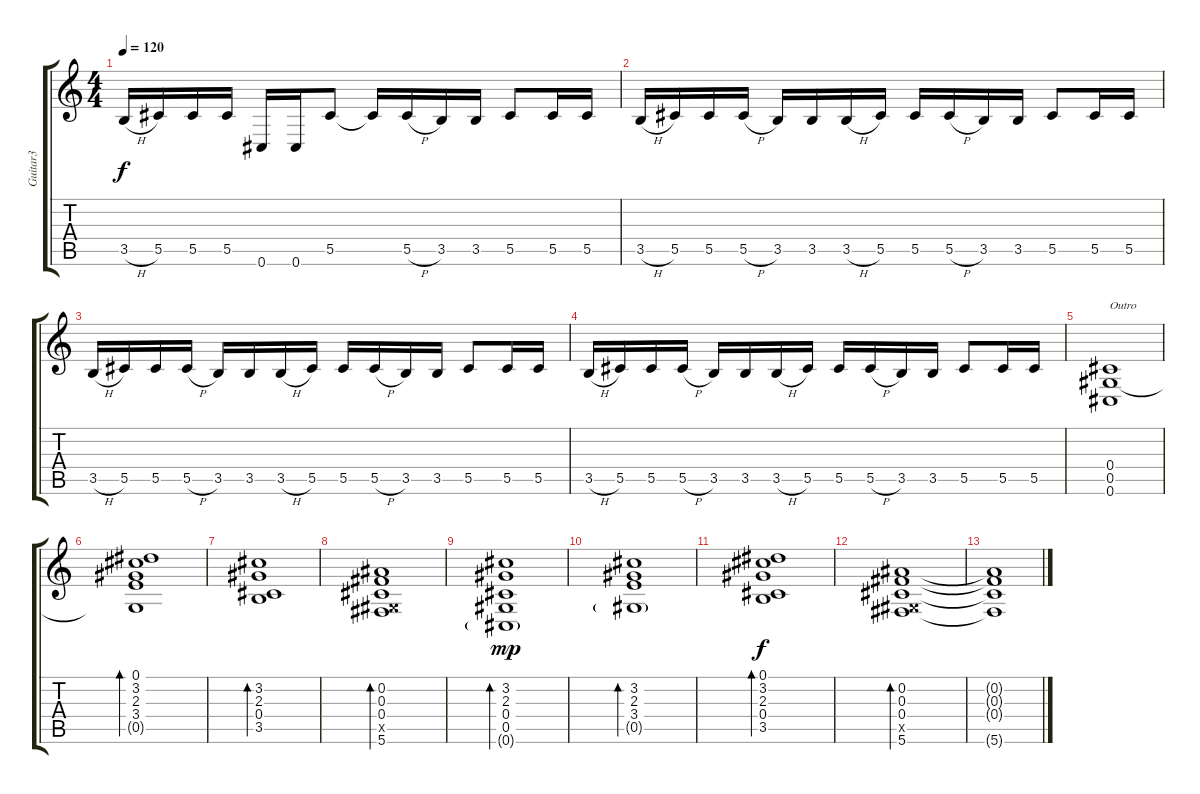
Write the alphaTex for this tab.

\track ("Guitar3" "Guitar3") {instrument acousticguitarsteel}
\staff {score tabs}
\tuning (Eb4 Bb3 Gb3 Db3 Ab2 Db2) {hide}
\ts (4 4)
\tempo 120
\clef g2
\ks c
3.5{h}.16{dy f} 5.5.16 5.5.16 5.5.16 0.6.16 0.6.16 5.5.8 5.5{t}.16 5.5{h}.16 3.5.16 3.5.16 5.5.8 5.5.16 5.5.16 |
3.5{h}.16 5.5.16 5.5.16 5.5{h}.16 3.5.16 3.5.16 3.5{h}.16 5.5.16 5.5.16 5.5{h}.16 3.5.16 3.5.16 5.5.8 5.5.16 5.5.16 |
3.5{h}.16 5.5.16 5.5.16 5.5{h}.16 3.5.16 3.5.16 3.5{h}.16 5.5.16 5.5.16 5.5{h}.16 3.5.16 3.5.16 5.5.8 5.5.16 5.5.16 |
3.5{h}.16 5.5.16 5.5.16 5.5{h}.16 3.5.16 3.5.16 3.5{h}.16 5.5.16 5.5.16 5.5{h}.16 3.5.16 3.5.16 5.5.8 5.5.16 5.5.16 |
(0.4 0.5 0.6).1{txt "Outro"} |
(0.1 3.2 2.3 3.4 0.5{t}).1{bd 120} |
(3.2 2.3 0.4 3.5).1{bd 120} |
(0.2 0.3 0.4 0.5{x} 5.6).1{bd 120} |
(3.2 2.3 0.4 0.5 0.6{g}).1{bd 120 dy mp} |
(3.2 2.3 3.4 0.5{g}).1{bd 120} |
(0.1 3.2 2.3 0.4 3.5).1{bd 120 dy f} |
(0.2 0.3 0.4 0.5{x} 5.6).1{bd 120} |
(0.2{t} 0.3{t} 0.4{t} 5.6{t}).1
